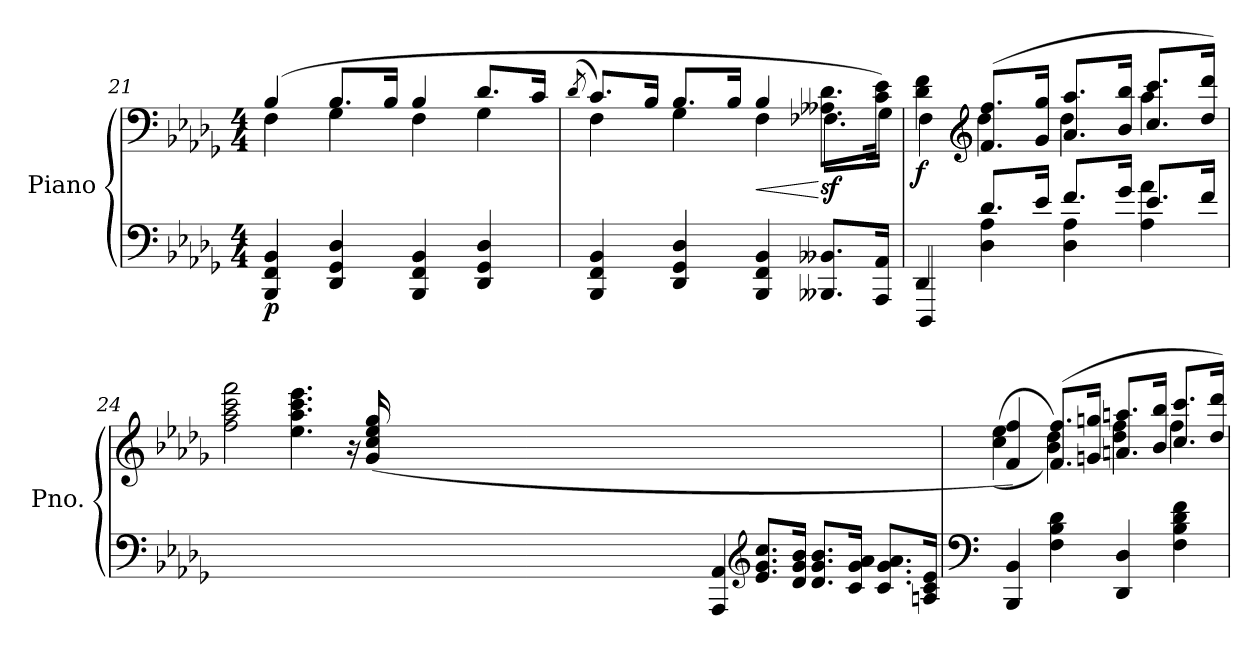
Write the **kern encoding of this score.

**kern	**kern	**dynam
*part1	*part1	*part1
*staff2	*staff1	*staff1/2
*I"Piano	*	*
*I'Pno.	*	*
*clefF4	*clefF4	*
*k[b-e-a-d-g-]	*k[b-e-a-d-g-]	*
*M4/4	*M4/4	*
=21	=21	=21
*	*^	*
!	!	!	!LO:DY:b=2
4BBB-/ 4FF/ 4BB-/	(>4B-/	4F\	p
4DD-/ 4GG-/ 4D-/	8.B-/L	4G-\	.
.	16B-/Jk	.	.
4BBB-/ 4FF/ 4BB-/	4B-/	4F\	.
4DD-/ 4GG-/ 4D-/	8.d-/L	4G-\	.
.	16c/Jk	.	.
=22	=22	=22	=22
.	(>8qd-/	.	.
4BBB-/ 4FF/ 4BB-/	8.c/L)	4F\	.
.	16B-/Jk	.	.
4DD-/ 4GG-/ 4D-/	8.B-/L	4G-\	.
.	16B-/Jk	.	.
!	!	!	!LO:HP:b
4BBB-/ 4FF/ 4BB-/	4B-/	4F\	<
!	!	!	!LO:DY:n=1:b
8.BBB--X/ 8.BB--X/L	8.A--X\ 8.d-\L	8.F-X\L	[ sf
16AAA-/ 16AA-/Jk	16c\ 16e-\Jk)	16G-\Jk	.
!!LO:LB:g=z	!!
=23	=23	=23	=23
*^	*	*	*
!	!	!	!	!LO:DY:b
4DD-/	4DDD-/	4d-\ 4f\	4F\	f
*	*	*clefG2	*	*
8.d-/L	4D-\ 4A-\	(>8.f/ 8.ff/L	4dd-\	.
16e-/Jk	.	16g-/ 16gg-/Jk	.	.
8.f/L	4D-\ 4A-\	8.a-/ 8.aa-/L	4dd-\	.
16g-/Jk	.	16b-/ 16bb-/Jk	.	.
8.e-/L	4A-\ 4a-\	8.cc/ 8.ccc/L	4aa-\	.
16f/Jk	.	16dd-/ 16ddd-/Jk)	.	.
*v	*v	*	*	*
*	*v	*v	*
!!LO:LB:g=z
=24	=24	=24
000ryy	2ff\ 2aa-\ 2ccc\ 2fff\	.
.	4.ee-\ 4.aa-\ 4.ccc\ 4.eee-\	.
.	16r	.
.	(>16g-/ 16cc/ 16ee-/ 16gg-/	.
.	000ryy	.
4AAA-/ 4AA-/	.	.
*clefG2	*	*
8.e-/ 8.g-/ 8.cc/L	.	.
16d-/ 16g-/ 16b-/Jk	.	.
8.d-/ 8.g-/ 8.b-/L	.	.
16c/ 16g-/ 16a-/Jk	.	.
8.c/ 8.g-/ 8.a-/L	.	.
16An/ 16c/ 16e-/Jk	.	.
!!LO:LB:g=z
=25	=25	=25
*clefF4	*	*
*	*^	*
4BBB-/ 4BB-/	4f/ 4ff/)	(<(<4cc\ 4ee-\	.
4F\ 4B-\ 4d-\	(>8.f/ 8.ff/L	4b-\ 4dd-\))	.
.	16gn/ 16ggn/Jk	.	.
4DD-/ 4D-/	8.an/ 8.aan/L	4dd-\ 4ff\	.
.	16b-/ 16bb-/Jk	.	.
4F\ 4B-\ 4d-\ 4f\	8.cc/ 8.ccc/L	4ff\	.
.	16dd-/ 16ddd-/Jk)	.	.
*	*v	*v	*
=	=	=
*-	*-	*-
